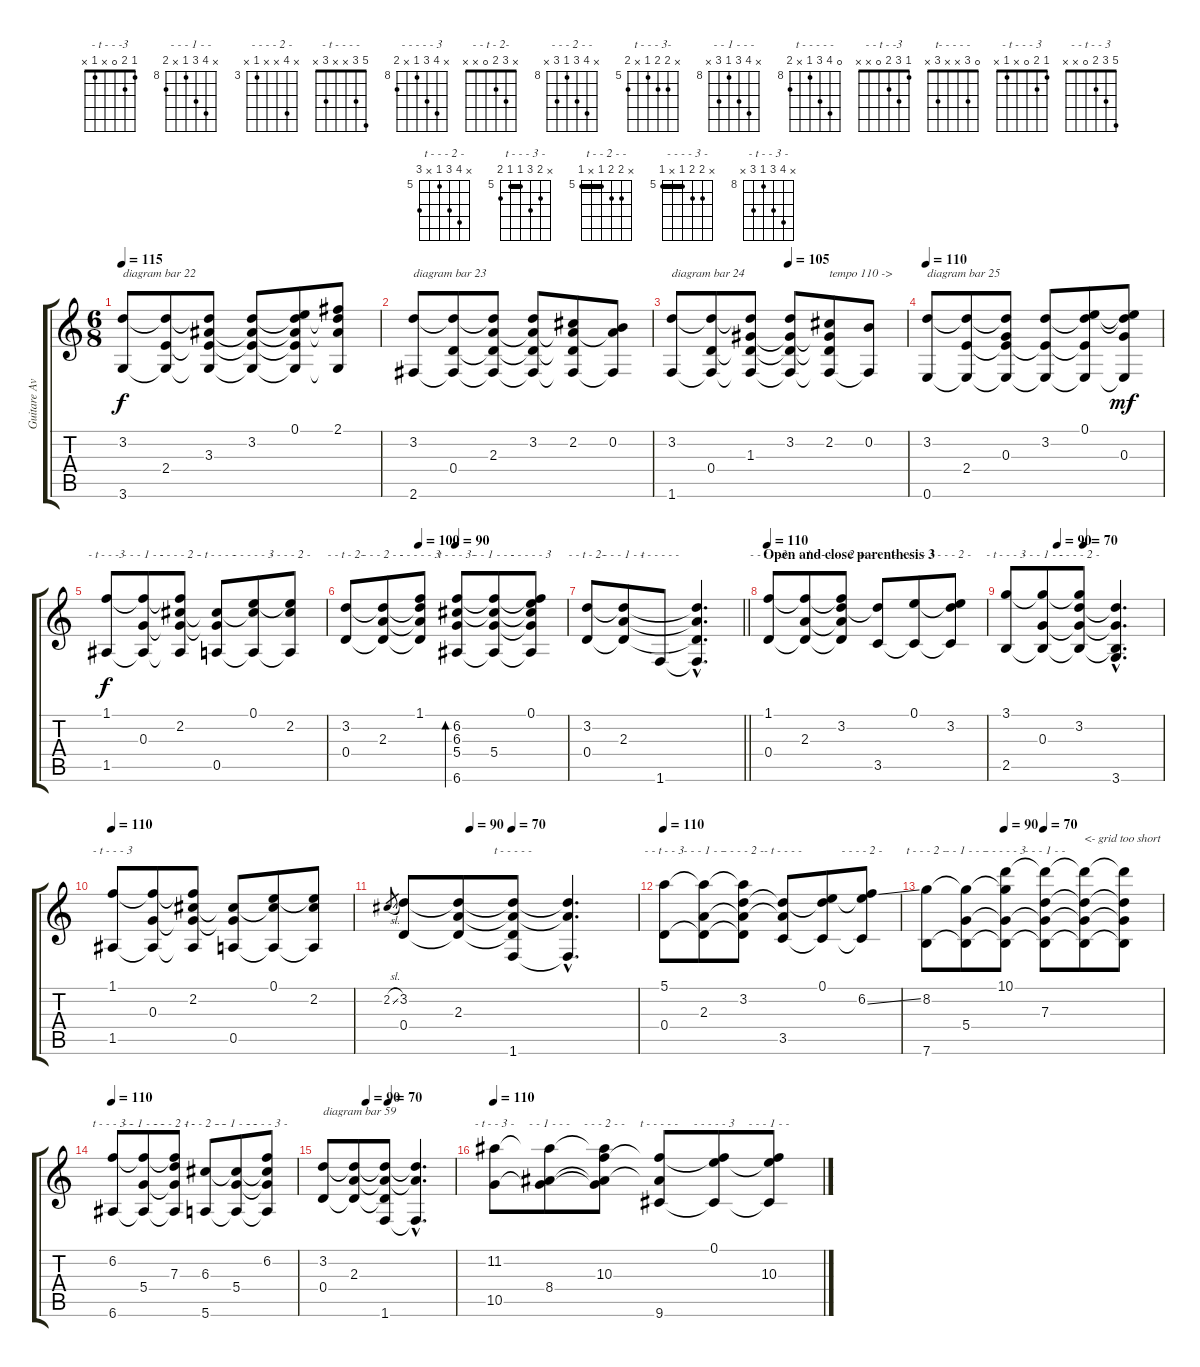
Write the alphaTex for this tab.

\track ("Guitare Avril 2003" "Guitare Av") {instrument acousticguitarnylon}
\staff {score tabs}
\tuning (E4 B3 G3 D3 A2 E2) {hide}
\chord ("- t - - -3" 1 2 0 x 1 x)
\chord ("- - - 1 - -" 1 2 0 x 1 x)
\chord ("- - - - 2 -" 1 2 0 x 1 x)
\chord ("- t - - - -" 0 2 0 x 0 x)
\chord ("- - - - - 3" 0 2 0 x 0 x)
\chord ("- - - - 2 -" 0 2 0 x 0 x)
\chord ("- - t - 2-" 1 3 2 0 x x)
\chord ("- - - 2 - -" 1 3 2 0 x x)
\chord ("- - - - - 3" 1 3 2 0 x x)
\chord ("t - - - 3-" x 6 6 5 x 6) {firstfret 5}
\chord ("- - 1 - - -" x 6 6 5 x 6) {firstfret 5}
\chord ("- - - - - 3" 0 6 6 5 x 6) {firstfret 5}
\chord ("- - t - 2-" x 3 2 0 x x)
\chord ("- - - 1 - -" x 3 2 0 x x)
\chord ("t - - - - -" x 3 2 0 x 1)
\chord ("- - t - -3" 1 3 2 0 x x)
\chord ("- - - 1 - -" 1 3 2 0 x x)
\chord ("- - - - 2 -" 1 3 2 0 x x)
\chord ("t- - - - -" 0 3 x x 3 x)
\chord ("- - - - - 3" 0 3 x x 3 x)
\chord ("- - - - 2 -" 0 3 x x 3 x)
\chord ("- t - - - 3" 3 3 0 x 2 x)
\chord ("- - - 1 - -" 3 3 0 x 2 x)
\chord ("- - - - 2 -" 3 3 0 x 2 x)
\chord ("- t - - - 3" 1 2 0 x 1 x)
\chord ("t - - - - -" 0 3 2 0 x 1)
\chord ("- - t - - 3" 5 3 2 0 x x)
\chord ("- - - 1 - -" 5 3 2 0 x x)
\chord ("- - - - 2 -" 5 3 2 0 x x)
\chord ("- t - - - -" 5 3 x x 3 x)
\chord ("- - - - 2 -" x 6 x x 3 x) {firstfret 3}
\chord ("t - - - 2 -" x 8 7 5 x 7) {firstfret 5}
\chord ("- - 1 - - -" x 8 7 5 x 7) {firstfret 5}
\chord ("- - - - - 3" 9 x 7 5 x 7) {firstfret 5}
\chord ("- - - 1 - -" 9 x 7 5 x 7) {firstfret 5}
\chord ("t - - - 3 -" x 6 7 5 5 6) {firstfret 5 barre 5}
\chord ("- - 1 - - -" x 6 7 5 5 6) {firstfret 5 barre 5}
\chord ("- - - 2 - -" x 6 7 5 5 6) {firstfret 5 barre 5}
\chord ("t - - 2 - -" x 6 6 5 x 5) {firstfret 5 barre 5}
\chord ("- - 1 - - -" x 6 6 5 x 5) {firstfret 5 barre 5}
\chord ("- - - - 3 -" x 6 6 5 x 5) {firstfret 5 barre 5}
\chord ("- t - - 3 -" x 11 10 8 10 x) {firstfret 8}
\chord ("- - 1 - - -" x 11 10 8 10 x) {firstfret 8}
\chord ("- - - 2 - -" x 11 10 8 10 x) {firstfret 8}
\chord ("t - - - - -" 0 11 10 8 x 9) {firstfret 8}
\chord ("- - - - - 3" x 11 10 8 x 9) {firstfret 8}
\chord ("- - - 1 - -" x 11 10 8 x 9) {firstfret 8}
\ts (6 8)
\tempo 115
\clef g2
\ks c
(3.2 3.6).8{txt "diagram bar 22" dy f} (3.2{t} 2.4 3.6{t}).8 (3.2{t} 3.3 2.4{t} 3.6{t}).8 (3.2 3.3{t} 2.4{t} 3.6{t}).8 (0.1 3.2{t} 3.3{t} 2.4{t} 3.6{t}).8 (2.1 3.2{t} 3.3{t} 3.6{t}).8 |
(3.2 2.6).8{txt "diagram bar 23"} (3.2{t} 0.4 2.6{t}).8 (3.2{t} 2.3 0.4{t} 2.6{t}).8 (3.2 2.3{t} 0.4{t} 2.6{t}).8 (2.2 2.3{t} 0.4{t} 2.6{t}).8 (0.2 2.3{t} 2.6{t}).8 |
\tempo (105 0.5)
(3.2 1.6).8{txt "diagram bar 24"} (3.2{t} 0.4 1.6{t}).8 (3.2{t} 1.3 0.4{t} 1.6{t}).8 (3.2 1.3{t} 0.4{t} 1.6{t}).8 (2.2 1.3{t} 0.4{t} 1.6{t}).8{txt "tempo 110 ->"} (0.2 1.6{t}).8 |
\tempo 110
(3.2 0.6).8{txt "diagram bar 25"} (3.2{t} 2.4 0.6{t}).8 (3.2{t} 0.3 2.4{t} 0.6{t}).8 (3.2 2.4{t} 0.6{t}).8 (0.1 3.2{t} 2.4{t} 0.6{t}).8 (0.1{t} 3.2{t} 0.3 0.6{t}).8{dy mf} |
(1.1 1.5).8{ch "- t - - -3" dy f} (1.1{t} 0.3 1.5{t}).8{ch "- - - 1 - -"} (1.1{t} 2.2 0.3{t} 1.5{t}).8{ch "- - - - 2 -"} (2.2{t} 0.3{t} 0.5).8{ch "- t - - - -"} (0.1 2.2{t} 0.5{t}).8{ch "- - - - - 3"} (0.1{t} 2.2 0.5{t}).8{ch "- - - - 2 -"} |
\tempo (100 0.3333333333333333)
\tempo (90 0.5)
(3.2 0.4).8{ch "- - t - 2-"} (3.2{t} 2.3 0.4{t}).8{ch "- - - 2 - -"} (1.1 3.2{t} 2.3{t} 0.4{t}).8{ch "- - - - - 3"} (6.2 6.3 5.4 6.6).8{bd 480 ch "t - - - 3-"} (6.2{t} 6.3{t} 5.4 6.6{t}).8{ch "- - 1 - - -"} (0.1 6.2{t} 6.3{t} 5.4{t} 6.6{t}).8{ch "- - - - - 3"} |
\barLineRight lightlight
(3.2 0.4).8{ch "- - t - 2-"} (3.2{t} 2.3 0.4{t}).8{ch "- - - 1 - -"} 1.6.8{ch "t - - - - -"} (3.2{hac t} 2.3{hac t} 0.4{hac t} 1.6{hac t}).4{d} |
\section ("" "Open and close parenthesis 3")
\tempo 110
(1.1 0.4).8{ch "- - t - -3"} (1.1{t} 2.3 0.4{t}).8{ch "- - - 1 - -"} (1.1{t} 3.2 2.3{t} 0.4{t}).8{ch "- - - - 2 -"} (3.2{t} 3.5).8{ch "t- - - - -"} (0.1 3.5{t}).8{ch "- - - - - 3"} (0.1{t} 3.2 3.5{t}).8{ch "- - - - 2 -"} |
\tempo (90 0.3333333333333333)
\tempo (70 0.5)
(3.1 2.5).8{ch "- t - - - 3"} (3.1{t} 0.3 2.5{t}).8{ch "- - - 1 - -"} (3.1{t} 3.2 0.3{t} 2.5{t}).8{ch "- - - - 2 -"} (3.2{hac t} 0.3{hac t} 2.5{hac t} 3.6{hac}).4{d} |
\tempo 110
(1.1 1.5).8{ch "- t - - - 3"} (1.1{t} 0.3 1.5{t}).8 (1.1{t} 2.2 0.3{t} 1.5{t}).8 (2.2{t} 0.3{t} 0.5).8 (0.1 2.2{t} 0.5{t}).8 (0.1{t} 2.2 0.5{t}).8 |
\tempo (90 0.3333333333333333)
\tempo (70 0.5)
2.2{sl}.8{gr} (3.2 0.4).8 (3.2{t} 2.3 0.4{t}).8 (3.2{t} 2.3{t} 0.4{t} 1.6).8{ch "t - - - - -"} (3.2{hac t} 2.3{hac t} 1.6{hac t}).4{d} |
\tempo 110
(5.1 0.4).8{ch "- - t - - 3"} (5.1{t} 2.3 0.4{t}).8{ch "- - - 1 - -"} (5.1{t} 3.2 2.3{t} 0.4{t}).8{ch "- - - - 2 -"} (3.2{t} 2.3{t} 3.5).8{ch "- t - - - -"} (0.1 3.2{t} 3.5{t}).8 (0.1{t} 6.2{ss} 3.5{t}).8{ch "- - - - 2 -"} |
\tempo (90 0.3333333333333333)
\tempo (70 0.5)
(8.2 7.6).8{ch "t - - - 2 -"} (8.2{t} 5.4 7.6{t}).8{ch "- - 1 - - -"} (10.1 8.2{t} 5.4{t} 7.6{t}).8{ch "- - - - - 3"} (10.1{t} 7.3 5.4{t} 7.6{t}).8{ch "- - - 1 - -"} (10.1{t} 7.3{t} 5.4{t} 7.6{t}).8{txt "<- grid too short"} (10.1{t} 7.3{t} 5.4{t} 7.6{t}).8 |
\tempo 110
(6.2 6.6).8{ch "t - - - 3 -"} (6.2{t} 5.4 6.6{t}).8{ch "- - 1 - - -"} (6.2{t} 7.3 5.4{t} 6.6{t}).8{ch "- - - 2 - -"} (6.3 5.6).8{ch "t - - 2 - -"} (6.3{t} 5.4 5.6{t}).8{ch "- - 1 - - -"} (6.2 6.3{t} 5.4{t} 5.6{t}).8{ch "- - - - 3 -"} |
\tempo (90 0.3333333333333333)
\tempo (70 0.5)
(3.2 0.4).8{txt "diagram bar 59"} (3.2{t} 2.3 0.4{t}).8 (3.2{t} 2.3{t} 0.4{t} 1.6).8 (3.2{hac t} 2.3{hac t} 1.6{hac t}).4{d} |
\tempo 110
(11.2 10.5).8{ch "- t - - 3 -"} (11.2{t} 8.4 10.5{t}).8{ch "- - 1 - - -"} (11.2{t} 10.3 8.4{t} 10.5{t}).8{ch "- - - 2 - -"} (10.3{t} 8.4{t} 9.6).8{ch "t - - - - -"} (0.1 10.3{t} 9.6{t}).8{ch "- - - - - 3"} (0.1{t} 10.3 9.6{t}).8{ch "- - - 1 - -"}
